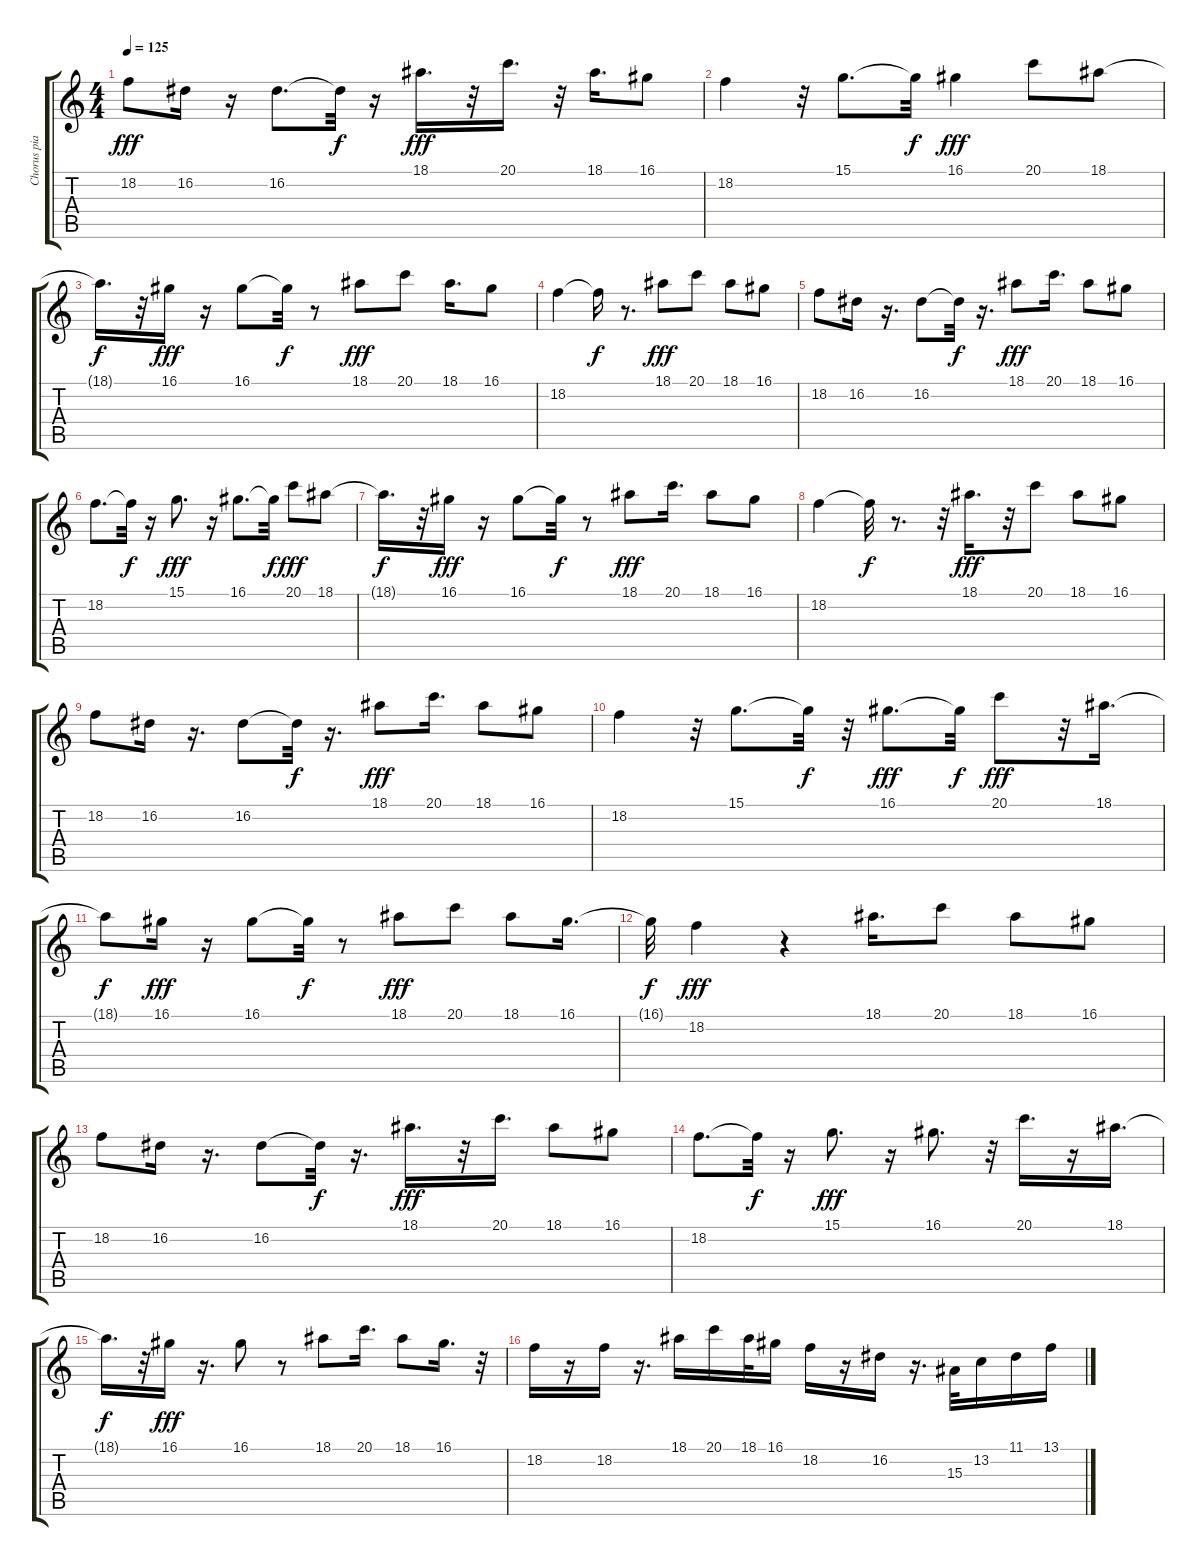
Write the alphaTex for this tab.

\track ("Chorus piano" "Chorus pia") {instrument acousticgrandpiano}
\staff {score tabs}
\tuning (E4 B3 G3 D3 A2 E2) {hide}
\ts (4 4)
\tempo 125
\clef g2
\ks c
18.2.8{dy fff} 16.2.16 r.16 16.2.8{d} 16.2{t}.32{dy f} r.16 18.1.16{d dy fff} r.32 20.1.16{d} r.32 18.1.16{d} 16.1.8 |
18.2.4 r.32 15.1.8{d} 15.1{t}.32{dy f} 16.1.4{dy fff} 20.1.8 18.1.8 |
18.1{t}.16{d dy f} r.32 16.1.16{dy fff} r.16 16.1.8 16.1{t}.32{dy f} r.8 18.1.8{dy fff} 20.1.8 18.1.16{d} 16.1.8 |
18.2.4 18.2{t}.16{dy f} r.8{d} 18.1.8{dy fff} 20.1.8 18.1.8 16.1.8 |
18.2.8 16.2.16 r.16{d} 16.2.8 16.2{t}.32{dy f} r.16{d} 18.1.8{dy fff} 20.1.16{d} 18.1.8 16.1.8 |
18.2.8{d} 18.2{t}.32{dy f} r.16 15.1.8{d dy fff} r.16 16.1.8{d} 16.1{t}.32{dy f} 20.1.8{dy fff} 18.1.8 |
18.1{t}.16{d dy f} r.32 16.1.16{dy fff} r.16 16.1.8 16.1{t}.32{dy f} r.8 18.1.8{dy fff} 20.1.16{d} 18.1.8 16.1.8 |
18.2.4 18.2{t}.32{dy f} r.8{d} r.32 18.1.16{d dy fff} r.32 20.1.8 18.1.8 16.1.8 |
18.2.8 16.2.16 r.16{d} 16.2.8 16.2{t}.32{dy f} r.16{d} 18.1.8{dy fff} 20.1.16{d} 18.1.8 16.1.8 |
18.2.4 r.32 15.1.8{d} 15.1{t}.32{dy f} r.32 16.1.8{d dy fff} 16.1{t}.32{dy f} 20.1.8{dy fff} r.32 18.1.16{d} |
18.1{t}.8{dy f} 16.1.16{dy fff} r.16 16.1.8 16.1{t}.32{dy f} r.8 18.1.8{dy fff} 20.1.8 18.1.8 16.1.16{d} |
16.1{t}.32{dy f} 18.2.4{dy fff} r.4 18.1.16{d} 20.1.8 18.1.8 16.1.8 |
18.2.8 16.2.16 r.16{d} 16.2.8 16.2{t}.32{dy f} r.16{d} 18.1.16{d dy fff} r.32 20.1.16{d} 18.1.8 16.1.8 |
18.2.8{d} 18.2{t}.32{dy f} r.16 15.1.8{d dy fff} r.16 16.1.8{d} r.32 20.1.16{d} r.16 18.1.16{d} |
18.1{t}.16{d dy f} r.32 16.1.16{dy fff} r.16{d} 16.1.8 r.8 18.1.8 20.1.16{d} 18.1.8 16.1.16{d} r.32 |
18.2.16 r.16 18.2.16 r.16{d} 18.1.16 20.1.16 18.1.32 16.1.16 18.2.16 r.16 16.2.16 r.16{d} 15.3.32 13.2.16 11.1.16 13.1.16
